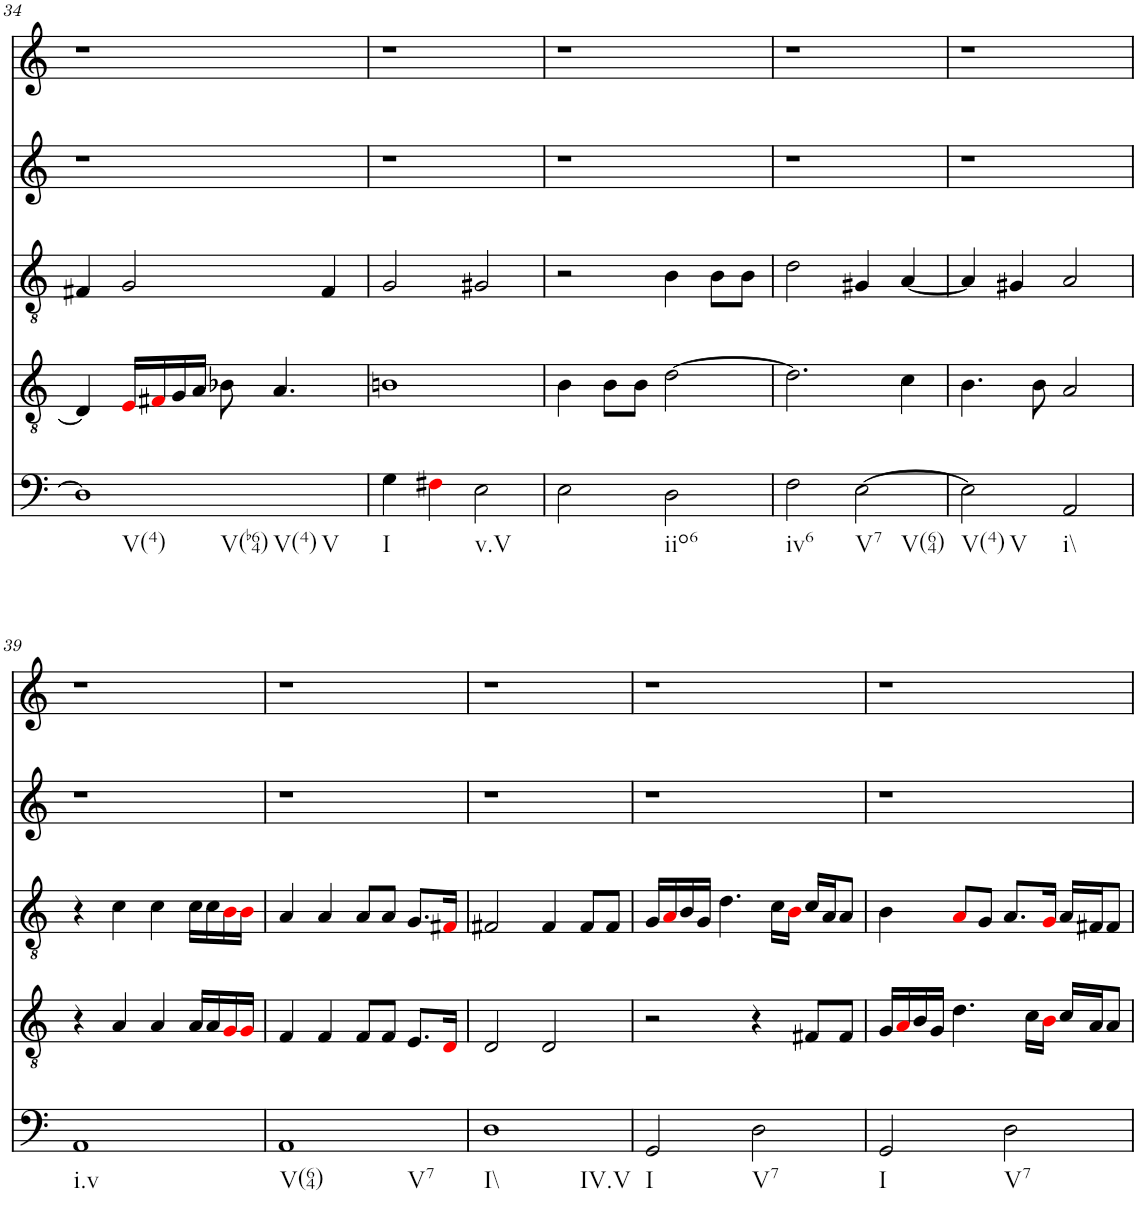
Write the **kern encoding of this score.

**kern	**kern	**kern	**kern	**kern
*part5	*part4	*part3	*part2	*part1
*staff5	*staff4	*staff3	*staff2	*staff1
*I"vox	*I"vox	*I"vox	*I"vox	*I"vox
!!LO:PB:g=z
*clefF4	*clefGv2	*clefGv2	*clefG2	*clefG2
*k[]	*k[]	*k[]	*k[]	*k[]
*M4/4	*M4/4	*M4/4	*M4/4	*M4/4
=34	=34	=34	=34	=34
!LO:TX:b:t=V(4)	!	!	!	!
!LO:TX:b:t=V(b64)	!	!	!	!
!LO:TX:b:t=V(4)	!	!	!	!
!LO:TX:b:t=V	!	!	!	!
1D]	4D/]	4F#X/	1r	1r
.	16Ei/LL	2G/	.	.
.	16F#Xi/	.	.	.
.	16G/	.	.	.
.	16A/JJ	.	.	.
.	8B-X\	.	.	.
.	4.A/	.	.	.
.	.	4F#/	.	.
=35	=35	=35	=35	=35
!LO:TX:b:t=I	!	!	!	!
4G\	1Bn	2G/	1r	1r
4F#Xi\	.	.	.	.
!LO:TX:b:t=v.V	!	!	!	!
2E\	.	2G#X/	.	.
=36	=36	=36	=36	=36
2E\	4B\	2r	1r	1r
.	8B\L	.	.	.
.	8B\J	.	.	.
!LO:TX:b:t=iio6	!	!	!	!
2D\	[2d\	4B\	.	.
.	.	8B\L	.	.
.	.	8B\J	.	.
=37	=37	=37	=37	=37
!LO:TX:b:t=iv6	!	!	!	!
2F\	2.d\]	2d\	1r	1r
!LO:TX:b:t=V7	!	!	!	!
!LO:TX:b:t=V(64)	!	!	!	!
[2E\	.	4G#X/	.	.
.	4c\	[4A/	.	.
=38	=38	=38	=38	=38
!LO:TX:b:t=V(4)	!	!	!	!
!LO:TX:b:t=V	!	!	!	!
2E\]	4.B\	4A/]	1r	1r
.	.	4G#X/	.	.
.	8B\	.	.	.
!LO:TX:b:t=i\\	!	!	!	!
2AA/	2A/	2A/	.	.
!!LO:LB:g=z
=39	=39	=39	=39	=39
!LO:TX:b:t=i.v	!	!	!	!
1AA	4r	4r	1r	1r
.	4A/	4c\	.	.
.	4A/	4c\	.	.
.	16A/LL	16c\LL	.	.
.	16A/	16c\	.	.
.	16Gi/	16Bi\	.	.
.	16Gi/JJ	16Bi\JJ	.	.
=40	=40	=40	=40	=40
!LO:TX:b:t=V(64)	!	!	!	!
!LO:TX:b:t=V7	!	!	!	!
1AA	4F/	4A/	1r	1r
.	4F/	4A/	.	.
.	8F/L	8A/L	.	.
.	8F/J	8A/J	.	.
.	8.E/L	8.G/L	.	.
.	16Di/Jk	16F#Xi/Jk	.	.
=41	=41	=41	=41	=41
!LO:TX:b:t=I\\	!	!	!	!
!LO:TX:b:t=IV.V	!	!	!	!
1D	2D/	2F#X/	1r	1r
.	2D/	4F#/	.	.
.	.	8F#/L	.	.
.	.	8F#/J	.	.
=42	=42	=42	=42	=42
!LO:TX:b:t=I	!	!	!	!
2GG/	2r	16G/LL	1r	1r
.	.	16Ai/	.	.
.	.	16B/	.	.
.	.	16G/JJ	.	.
.	.	4.d\	.	.
!LO:TX:b:t=V7	!	!	!	!
2D\	4r	.	.	.
.	.	16c\LL	.	.
.	.	16Bi\JJ	.	.
.	8F#X/L	16c/LL	.	.
.	.	16A/J	.	.
.	8F#/J	8A/J	.	.
=43	=43	=43	=43	=43
!LO:TX:b:t=I	!	!	!	!
2GG/	16G/LL	4B\	1r	1r
.	16Ai/	.	.	.
.	16B/	.	.	.
.	16G/JJ	.	.	.
.	4.d\	8Ai/L	.	.
.	.	8G/J	.	.
!LO:TX:b:t=V7	!	!	!	!
2D\	.	8.A/L	.	.
.	16c\LL	.	.	.
.	16Bi\JJ	16Gi/Jk	.	.
.	16c/LL	16A/LL	.	.
.	16A/J	16F#X/J	.	.
.	8A/J	8F#/J	.	.
=	=	=	=	=
*-	*-	*-	*-	*-
